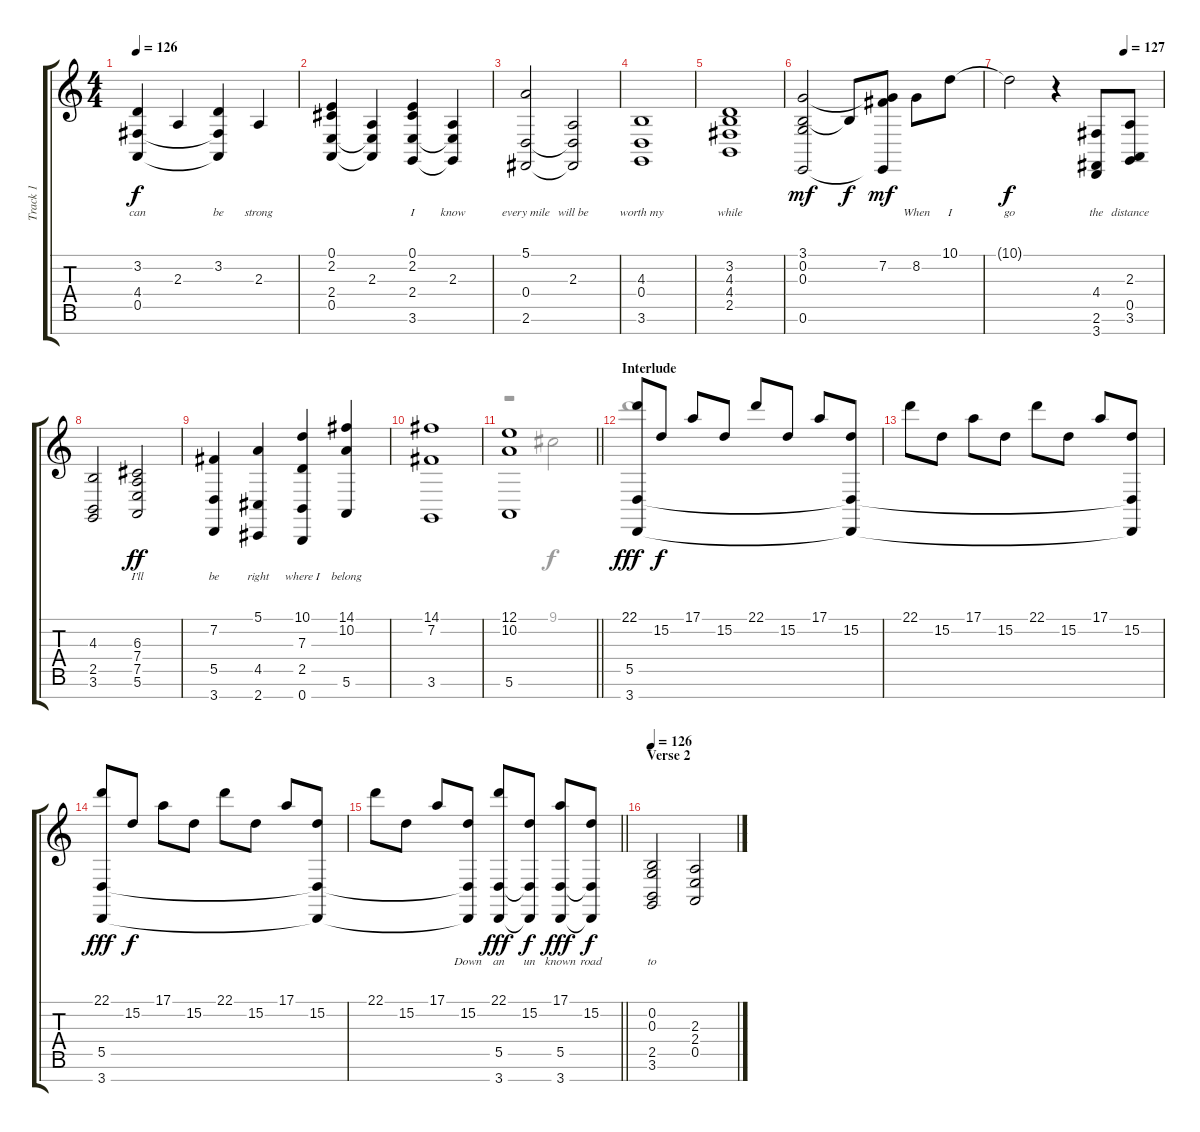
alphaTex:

\track ("Track 1" "Track 1") {instrument brightacousticpiano}
\staff {score tabs}
\tuning (E4 B3 G3 D3 A2 E2 B1) {hide}
\voice
\ts (4 4)
\tempo 126
\clef g2
\ks c
(3.2 4.4 0.5).4{lyrics (0 "can") lyrics (1 "") lyrics (2 "") lyrics (3 "") lyrics (4 "") dy f} 2.3.4{lyrics (0 "") lyrics (1 "") lyrics (2 "") lyrics (3 "") lyrics (4 "")} (3.2 4.4{t} 0.5{t}).4{lyrics (0 "be") lyrics (1 "") lyrics (2 "") lyrics (3 "") lyrics (4 "")} 2.3.4{lyrics (0 "strong") lyrics (1 "") lyrics (2 "") lyrics (3 "") lyrics (4 "")} |
(0.1 2.2 2.4 0.5).4{lyrics (0 "") lyrics (1 "") lyrics (2 "") lyrics (3 "") lyrics (4 "")} (2.3 2.4{t} 0.5{t}).4{lyrics (0 "") lyrics (1 "") lyrics (2 "") lyrics (3 "") lyrics (4 "")} (0.1 2.2 2.4 3.6).4{lyrics (0 "I") lyrics (1 "") lyrics (2 "") lyrics (3 "") lyrics (4 "")} (2.3 2.4{t} 3.6{t}).4{lyrics (0 "know") lyrics (1 "") lyrics (2 "") lyrics (3 "") lyrics (4 "")} |
(5.1 0.4 2.6).2{lyrics (0 "every mile") lyrics (1 "") lyrics (2 "") lyrics (3 "") lyrics (4 "")} (2.3 0.4{t} 2.6{t}).2{lyrics (0 "will be") lyrics (1 "") lyrics (2 "") lyrics (3 "") lyrics (4 "")} |
(4.3 0.4 3.6).1{lyrics (0 "worth my") lyrics (1 "") lyrics (2 "") lyrics (3 "") lyrics (4 "")} |
(3.2 4.3 4.4 2.5).1{lyrics (0 "while") lyrics (1 "") lyrics (2 "") lyrics (3 "") lyrics (4 "")} |
(3.1 0.2 0.3 0.6).2{lyrics (0 "") lyrics (1 "") lyrics (2 "") lyrics (3 "") lyrics (4 "") dy mf} 0.2{t}.8{lyrics (0 "") lyrics (1 "") lyrics (2 "") lyrics (3 "") lyrics (4 "") dy f} (3.1{t} 7.2 0.6{t}).8{lyrics (0 "") lyrics (1 "") lyrics (2 "") lyrics (3 "") lyrics (4 "") dy mf} 8.2.8{lyrics (0 "When") lyrics (1 "") lyrics (2 "") lyrics (3 "") lyrics (4 "")} 10.1.8{lyrics (0 "I") lyrics (1 "") lyrics (2 "") lyrics (3 "") lyrics (4 "")} |
\tempo (127 0.75)
10.1{t}.2{lyrics (0 "go") lyrics (1 "") lyrics (2 "") lyrics (3 "") lyrics (4 "") dy f} r.4 (4.4 2.6 3.7).8{lyrics (0 "the") lyrics (1 "") lyrics (2 "") lyrics (3 "") lyrics (4 "")} (2.3 0.5 3.6).8{lyrics (0 "distance") lyrics (1 "") lyrics (2 "") lyrics (3 "") lyrics (4 "")} |
(4.3 2.5 3.6).2{lyrics (0 "") lyrics (1 "") lyrics (2 "") lyrics (3 "") lyrics (4 "")} (6.3 7.4 7.5 5.6).2{lyrics (0 "I’ll") lyrics (1 "") lyrics (2 "") lyrics (3 "") lyrics (4 "") dy ff} |
(7.2 5.5 3.7).4{lyrics (0 "be") lyrics (1 "") lyrics (2 "") lyrics (3 "") lyrics (4 "")} (5.1 4.5 2.7).4{lyrics (0 "right") lyrics (1 "") lyrics (2 "") lyrics (3 "") lyrics (4 "")} (10.1 7.3 2.5 0.7).4{lyrics (0 "where I") lyrics (1 "") lyrics (2 "") lyrics (3 "") lyrics (4 "")} (14.1 10.2 5.6).4{lyrics (0 "belong") lyrics (1 "") lyrics (2 "") lyrics (3 "") lyrics (4 "")} |
(14.1 7.2 3.6).1{lyrics (0 "") lyrics (1 "") lyrics (2 "") lyrics (3 "") lyrics (4 "")} |
\barLineRight lightlight
(12.1 10.2 5.6).1{lyrics (0 "") lyrics (1 "") lyrics (2 "") lyrics (3 "") lyrics (4 "")} |
\section ("" "Interlude")
(22.1 5.5 3.7).8{lyrics (0 "") lyrics (1 "") lyrics (2 "") lyrics (3 "") lyrics (4 "") dy fff} 15.2.8{lyrics (0 "") lyrics (1 "") lyrics (2 "") lyrics (3 "") lyrics (4 "") dy f} 17.1.8{lyrics (0 "") lyrics (1 "") lyrics (2 "") lyrics (3 "") lyrics (4 "")} 15.2.8{lyrics (0 "") lyrics (1 "") lyrics (2 "") lyrics (3 "") lyrics (4 "")} 22.1.8{lyrics (0 "") lyrics (1 "") lyrics (2 "") lyrics (3 "") lyrics (4 "")} 15.2.8{lyrics (0 "") lyrics (1 "") lyrics (2 "") lyrics (3 "") lyrics (4 "")} 17.1.8{lyrics (0 "") lyrics (1 "") lyrics (2 "") lyrics (3 "") lyrics (4 "")} (15.2 5.5{t} 3.7{t}).8{lyrics (0 "") lyrics (1 "") lyrics (2 "") lyrics (3 "") lyrics (4 "")} |
22.1.8{lyrics (0 "") lyrics (1 "") lyrics (2 "") lyrics (3 "") lyrics (4 "")} 15.2.8{lyrics (0 "") lyrics (1 "") lyrics (2 "") lyrics (3 "") lyrics (4 "")} 17.1.8{lyrics (0 "") lyrics (1 "") lyrics (2 "") lyrics (3 "") lyrics (4 "")} 15.2.8{lyrics (0 "") lyrics (1 "") lyrics (2 "") lyrics (3 "") lyrics (4 "")} 22.1.8{lyrics (0 "") lyrics (1 "") lyrics (2 "") lyrics (3 "") lyrics (4 "")} 15.2.8{lyrics (0 "") lyrics (1 "") lyrics (2 "") lyrics (3 "") lyrics (4 "")} 17.1.8{lyrics (0 "") lyrics (1 "") lyrics (2 "") lyrics (3 "") lyrics (4 "")} (15.2 5.5{t} 3.7{t}).8{lyrics (0 "") lyrics (1 "") lyrics (2 "") lyrics (3 "") lyrics (4 "")} |
(22.1 5.5 3.7).8{lyrics (0 "") lyrics (1 "") lyrics (2 "") lyrics (3 "") lyrics (4 "") dy fff} 15.2.8{lyrics (0 "") lyrics (1 "") lyrics (2 "") lyrics (3 "") lyrics (4 "") dy f} 17.1.8{lyrics (0 "") lyrics (1 "") lyrics (2 "") lyrics (3 "") lyrics (4 "")} 15.2.8{lyrics (0 "") lyrics (1 "") lyrics (2 "") lyrics (3 "") lyrics (4 "")} 22.1.8{lyrics (0 "") lyrics (1 "") lyrics (2 "") lyrics (3 "") lyrics (4 "")} 15.2.8{lyrics (0 "") lyrics (1 "") lyrics (2 "") lyrics (3 "") lyrics (4 "")} 17.1.8{lyrics (0 "") lyrics (1 "") lyrics (2 "") lyrics (3 "") lyrics (4 "")} (15.2 5.5{t} 3.7{t}).8{lyrics (0 "") lyrics (1 "") lyrics (2 "") lyrics (3 "") lyrics (4 "")} |
\barLineRight lightlight
22.1.8{lyrics (0 "") lyrics (1 "") lyrics (2 "") lyrics (3 "") lyrics (4 "")} 15.2.8{lyrics (0 "") lyrics (1 "") lyrics (2 "") lyrics (3 "") lyrics (4 "")} 17.1.8{lyrics (0 "") lyrics (1 "") lyrics (2 "") lyrics (3 "") lyrics (4 "")} (15.2 5.5{t} 3.7{t}).8{lyrics (0 "Down") lyrics (1 "") lyrics (2 "") lyrics (3 "") lyrics (4 "")} (22.1 5.5 3.7).8{lyrics (0 "an") lyrics (1 "") lyrics (2 "") lyrics (3 "") lyrics (4 "") dy fff} (15.2 5.5{t} 3.7{t}).8{lyrics (0 "un") lyrics (1 "") lyrics (2 "") lyrics (3 "") lyrics (4 "") dy f} (17.1 5.5 3.7).8{lyrics (0 "known") lyrics (1 "") lyrics (2 "") lyrics (3 "") lyrics (4 "") dy fff} (15.2 5.5{t} 3.7{t}).8{lyrics (0 "road") lyrics (1 "") lyrics (2 "") lyrics (3 "") lyrics (4 "") dy f} |
\section ("" "Verse 2")
\tempo 126
(0.2 0.3 2.5 3.6).2{lyrics (0 "to") lyrics (1 "") lyrics (2 "") lyrics (3 "") lyrics (4 "")} (2.3 2.4 0.5).2{lyrics (0 "") lyrics (1 "") lyrics (2 "") lyrics (3 "") lyrics (4 "")}
\voice
\clef g2
\ottava regular
\simile none
\ks c
|
|
|
|
|
|
|
|
|
|
\barLineRight lightlight
r.2 9.1.2 |
22.1.1{dy fff} |
|
|
\barLineRight lightlight
|
